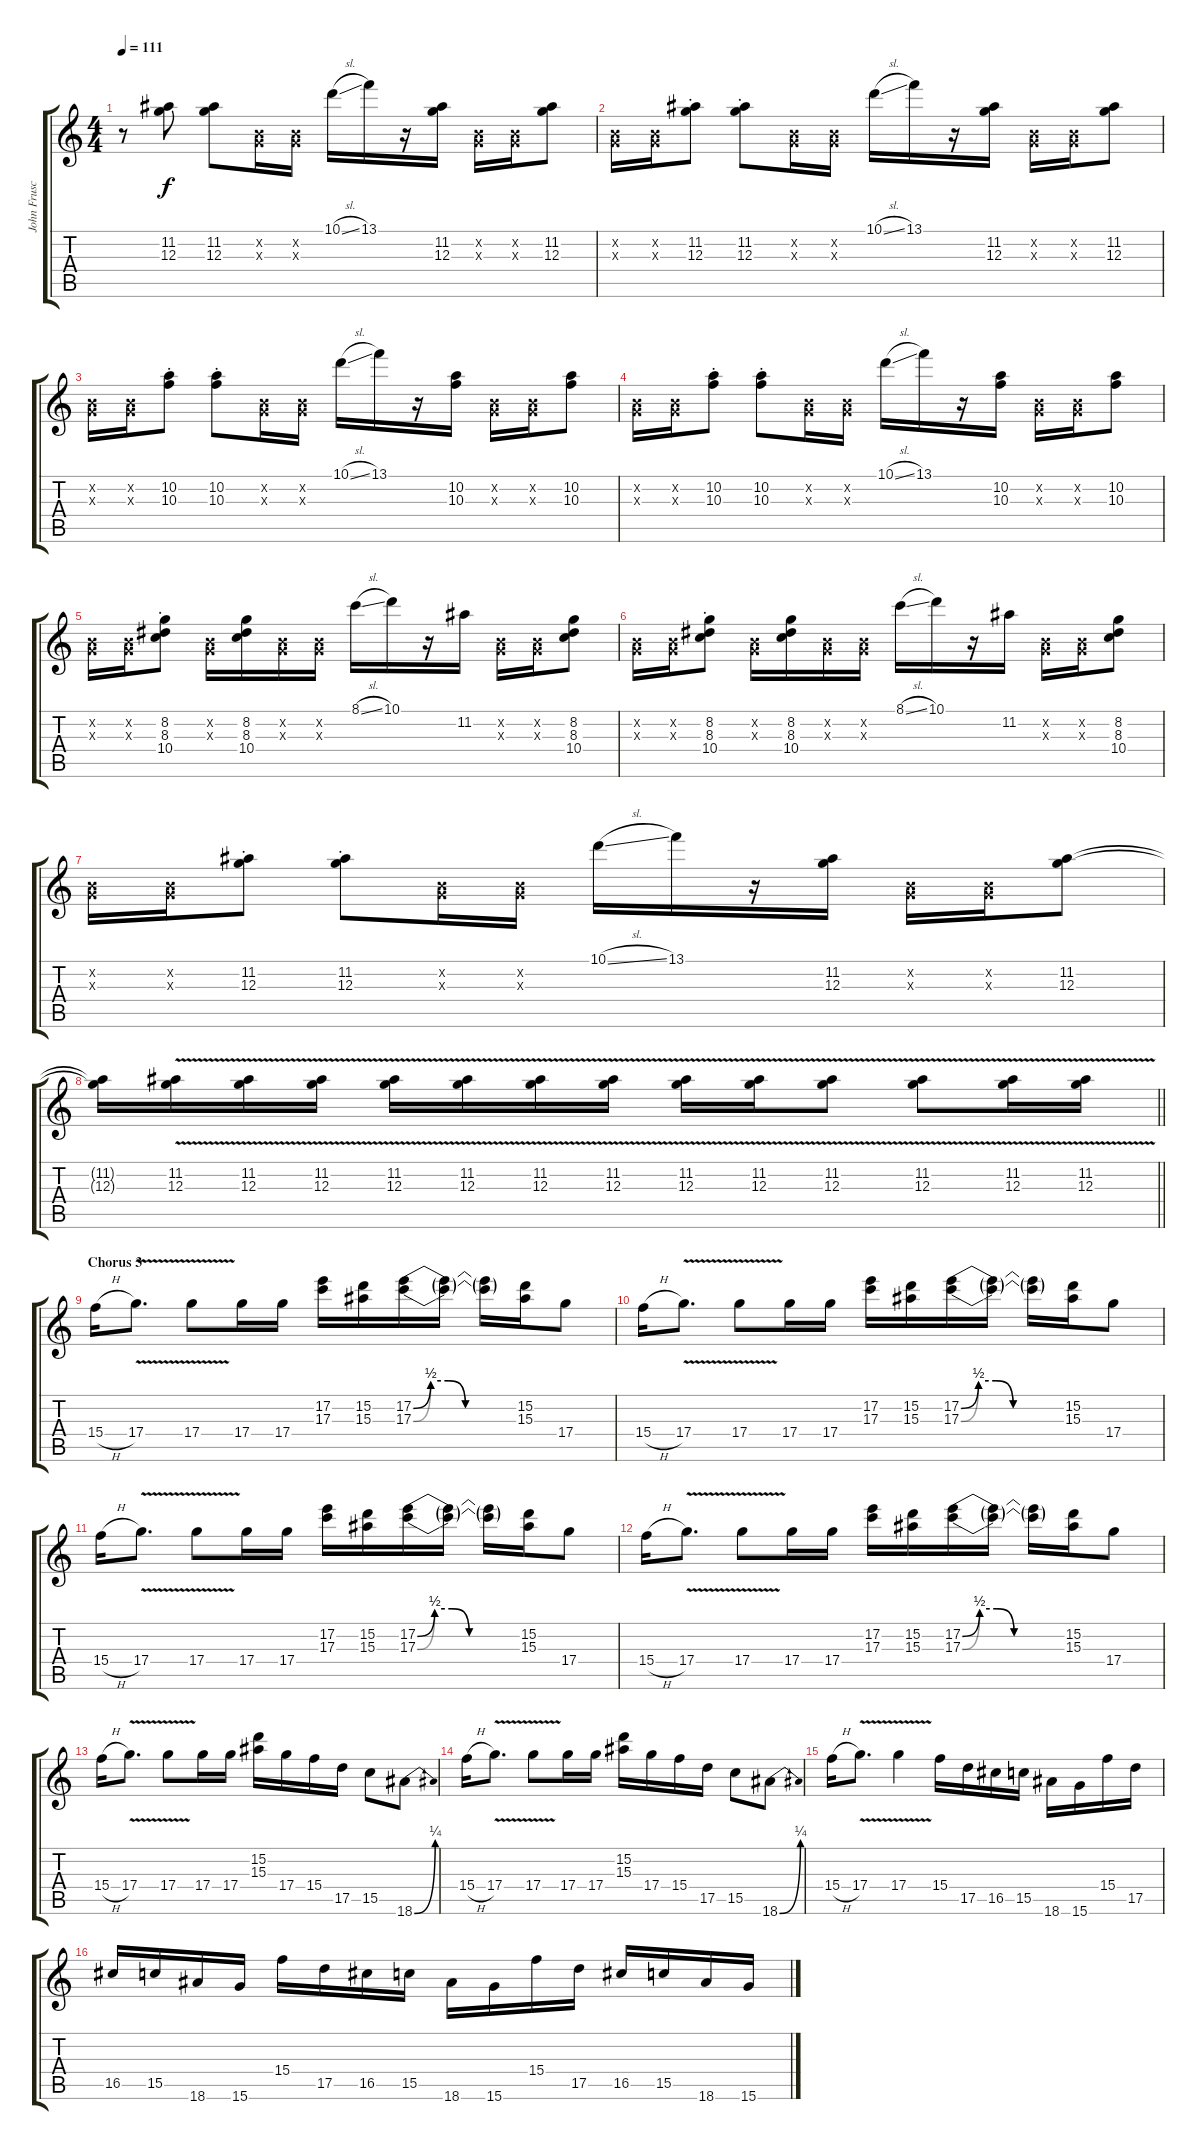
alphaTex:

\track ("John Frusciante | Gtr. 1" "John Frusc") {instrument electricguitarclean}
\staff {score tabs}
\tuning (E4 B3 G3 D3 A2 E2) {hide}
\ts (4 4)
\tempo 111
\clef g2
\ks c
r.8{dy f} (11.2 12.3).8 (11.2 12.3).8 (0.2{x} 0.3{x}).16 (0.2{x} 0.3{x}).16 10.1{sl}.16 13.1.16 r.16 (11.2 12.3).16 (0.2{x} 0.3{x}).16 (0.2{x} 0.3{x}).16 (11.2 12.3).8 |
(0.2{x} 0.3{x}).16 (0.2{x} 0.3{x}).16 (11.2{st} 12.3{st}).8 (11.2{st} 12.3{st}).8 (0.2{x} 0.3{x}).16 (0.2{x} 0.3{x}).16 10.1{sl}.16 13.1.16 r.16 (11.2 12.3).16 (0.2{x} 0.3{x}).16 (0.2{x} 0.3{x}).16 (11.2 12.3).8 |
(0.2{x} 0.3{x}).16 (0.2{x} 0.3{x}).16 (10.2{st} 10.3{st}).8 (10.2{st} 10.3{st}).8 (0.2{x} 0.3{x}).16 (0.2{x} 0.3{x}).16 10.1{sl}.16 13.1.16 r.16 (10.2 10.3).16 (0.2{x} 0.3{x}).16 (0.2{x} 0.3{x}).16 (10.2 10.3).8 |
(0.2{x} 0.3{x}).16 (0.2{x} 0.3{x}).16 (10.2{st} 10.3{st}).8 (10.2{st} 10.3{st}).8 (0.2{x} 0.3{x}).16 (0.2{x} 0.3{x}).16 10.1{sl}.16 13.1.16 r.16 (10.2 10.3).16 (0.2{x} 0.3{x}).16 (0.2{x} 0.3{x}).16 (10.2 10.3).8 |
(0.2{x} 0.3{x}).16 (0.2{x} 0.3{x}).16 (8.2{st} 8.3{st} 10.4{st}).8 (0.2{x} 0.3{x}).16 (8.2 8.3 10.4).16 (0.2{x} 0.3{x}).16 (0.2{x} 0.3{x}).16 8.1{sl}.16 10.1.16 r.16 11.2.16 (0.2{x} 0.3{x}).16 (0.2{x} 0.3{x}).16 (8.2 8.3 10.4).8 |
(0.2{x} 0.3{x}).16 (0.2{x} 0.3{x}).16 (8.2{st} 8.3{st} 10.4{st}).8 (0.2{x} 0.3{x}).16 (8.2 8.3 10.4).16 (0.2{x} 0.3{x}).16 (0.2{x} 0.3{x}).16 8.1{sl}.16 10.1.16 r.16 11.2.16 (0.2{x} 0.3{x}).16 (0.2{x} 0.3{x}).16 (8.2 8.3 10.4).8 |
(0.2{x} 0.3{x}).16 (0.2{x} 0.3{x}).16 (11.2{st} 12.3{st}).8 (11.2{st} 12.3{st}).8 (0.2{x} 0.3{x}).16 (0.2{x} 0.3{x}).16 10.1{sl}.16 13.1.16 r.16 (11.2 12.3).16 (0.2{x} 0.3{x}).16 (0.2{x} 0.3{x}).16 (11.2 12.3).8 |
\barLineRight lightlight
(11.2{t} 12.3{t}).16 (11.2{v} 12.3{v}).16 (11.2{v} 12.3{v}).16 (11.2{v} 12.3{v}).16 (11.2{v} 12.3{v}).16 (11.2{v} 12.3{v}).16 (11.2{v} 12.3{v}).16 (11.2{v} 12.3{v}).16 (11.2{v} 12.3{v}).16 (11.2{v} 12.3{v}).16 (11.2{v} 12.3{v}).8 (11.2{v} 12.3{v}).8 (11.2{v} 12.3{v}).16 (11.2{v} 12.3{v}).16 |
\section ("" "Chorus 3")
15.4{h}.16{volume 10 instrument overdrivenguitar} 17.4{v}.8{d} 17.4{v}.8 17.4.16 17.4.16 (17.2 17.3).16 (15.2 15.3).16 (17.2{be (custom 0 0 10 2 20 2 30 0 60 0)} 17.3{be (custom 0 0 10 2 20 2 30 0 60 0)}).16 (17.2{t} 17.3{t}).16 (17.2{t} 17.3{t}).16 (15.2 15.3).16 17.4.8 |
15.4{h}.16 17.4{v}.8{d} 17.4{v}.8 17.4.16 17.4.16 (17.2 17.3).16 (15.2 15.3).16 (17.2{be (custom 0 0 10 2 20 2 30 0 60 0)} 17.3{be (custom 0 0 10 2 20 2 30 0 60 0)}).16 (17.2{t} 17.3{t}).16 (17.2{t} 17.3{t}).16 (15.2 15.3).16 17.4.8 |
15.4{h}.16 17.4{v}.8{d} 17.4{v}.8 17.4.16 17.4.16 (17.2 17.3).16 (15.2 15.3).16 (17.2{be (custom 0 0 10 2 20 2 30 0 60 0)} 17.3{be (custom 0 0 10 2 20 2 30 0 60 0)}).16 (17.2{t} 17.3{t}).16 (17.2{t} 17.3{t}).16 (15.2 15.3).16 17.4.8 |
15.4{h}.16 17.4{v}.8{d} 17.4{v}.8 17.4.16 17.4.16 (17.2 17.3).16 (15.2 15.3).16 (17.2{be (custom 0 0 10 2 20 2 30 0 60 0)} 17.3{be (custom 0 0 10 2 20 2 30 0 60 0)}).16 (17.2{t} 17.3{t}).16 (17.2{t} 17.3{t}).16 (15.2 15.3).16 17.4.8 |
15.4{h}.16 17.4{v}.8{d} 17.4{v}.8 17.4.16 17.4.16 (15.2 15.3).16 17.4.16 15.4.16 17.5.16 15.5.8 18.6{be (bend 0 0 60 1)}.8 |
15.4{h}.16 17.4{v}.8{d} 17.4{v}.8 17.4.16 17.4.16 (15.2 15.3).16 17.4.16 15.4.16 17.5.16 15.5.8 18.6{be (bend 0 0 60 1)}.8 |
15.4{h}.16 17.4{v}.8{d} 17.4{v}.4 15.4.16 17.5.16 16.5.16 15.5.16 18.6.16 15.6.16 15.4.16 17.5.16 |
16.5.16 15.5.16 18.6.16 15.6.16 15.4.16 17.5.16 16.5.16 15.5.16 18.6.16 15.6.16 15.4.16 17.5.16 16.5.16 15.5.16 18.6.16 15.6.16
